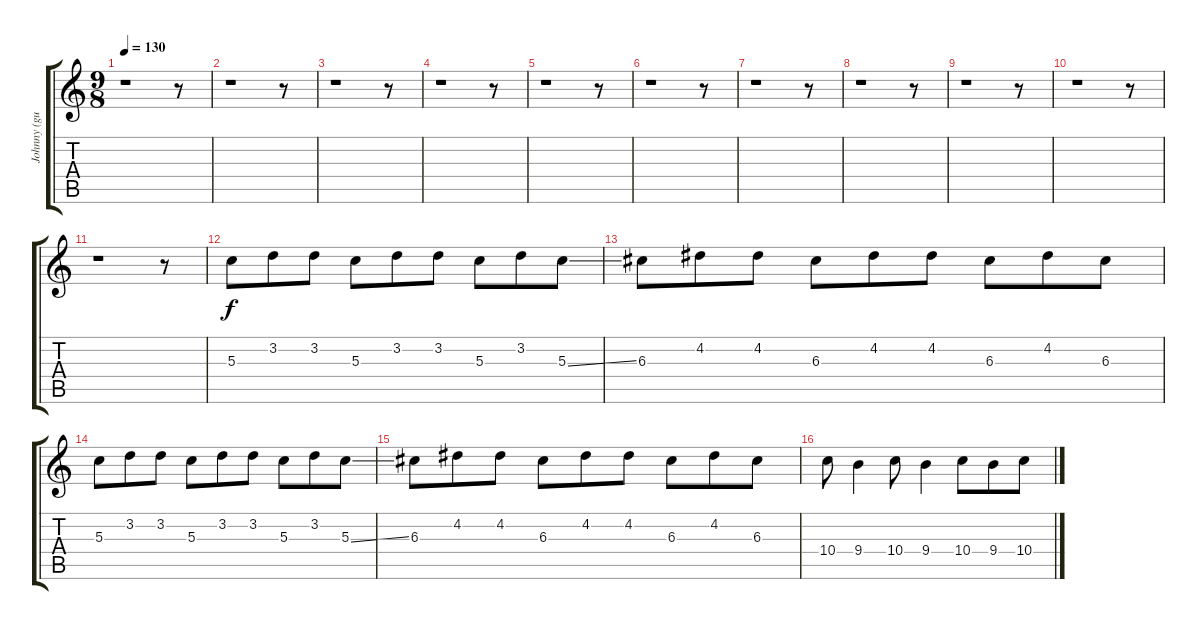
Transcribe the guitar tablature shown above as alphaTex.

\track ("Johnny (guitarra)" "Johnny (gu") {instrument distortionguitar}
\staff {score tabs}
\tuning (E4 B3 G3 D3 A2 E2) {hide}
\ts (9 8)
\tempo 130
\clef g2
\ks c
r.1{dy ppp} r.8 |
r.1 r.8 |
r.1 r.8 |
r.1 r.8 |
r.1 r.8 |
r.1 r.8 |
r.1 r.8 |
r.1 r.8 |
r.1 r.8 |
r.1 r.8 |
r.1 r.8 |
5.3.8{dy f instrument electricguitarjazz} 3.2.8 3.2.8 5.3.8 3.2.8 3.2.8 5.3.8 3.2.8 5.3{ss}.8 |
6.3.8 4.2.8 4.2.8 6.3.8 4.2.8 4.2.8 6.3.8 4.2.8 6.3.8 |
5.3.8 3.2.8 3.2.8 5.3.8 3.2.8 3.2.8 5.3.8 3.2.8 5.3{ss}.8 |
6.3.8 4.2.8 4.2.8 6.3.8 4.2.8 4.2.8 6.3.8 4.2.8 6.3.8 |
10.4.8 9.4.4 10.4.8 9.4.4 10.4.8 9.4.8 10.4{ss}.8
